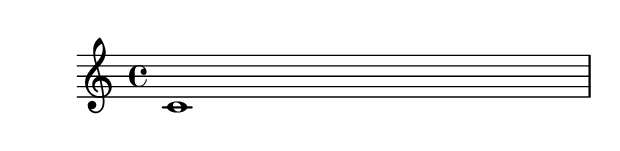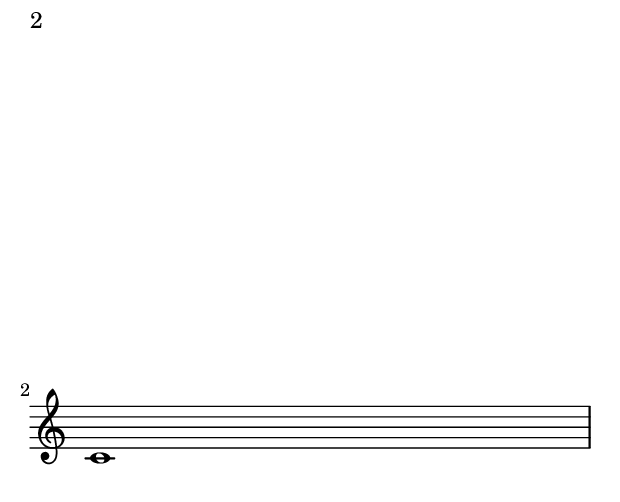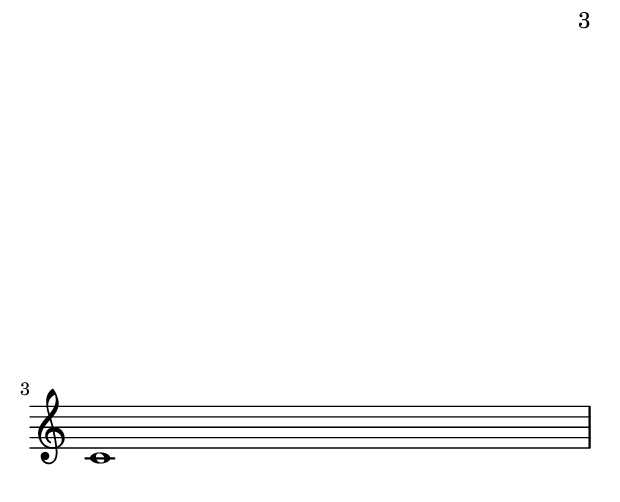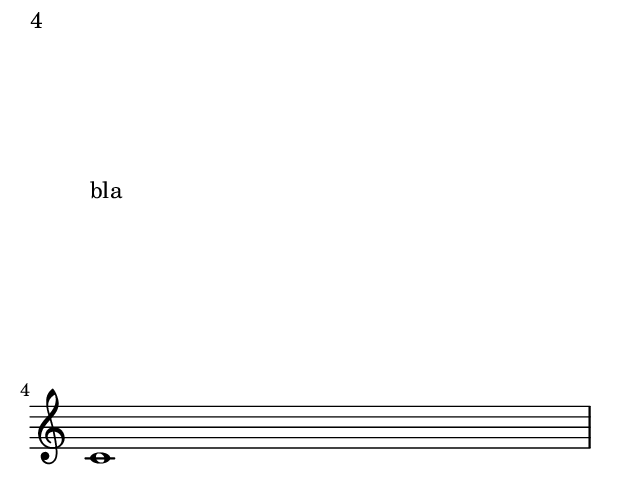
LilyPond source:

%% Generated by lilypond-book
%% Options: [exampleindent=10.16\mm,indent=0\mm,line-width=160\mm,paper-height=845.047\pt,paper-width=597.508\pt,papersize='(cons (* 597.508 pt) (* 845.047 pt))]
\include "lilypond-book-preamble.ly"


% ****************************************************************
% Start cut-&-pastable-section
% ****************************************************************

#(ly:set-option 'eps-box-padding 3.000000)



\paper {
  #(set-paper-size '(cons (* 597.508 pt) (* 845.047 pt)))
  indent = 0\mm
  line-width = 160\mm
  % offset the left padding, also add 1mm as lilypond creates cropped
  % images with a little space on the right
  line-width = #(- line-width (* mm  3.000000) (* mm 1))
}

\layout {
  
}




% ****************************************************************
% ly snippet:
% ****************************************************************
\sourcefilename "/lilypond-2.27.0/input/regression/page-top-space.ly"
\sourcefileline 0
\header {

  texidoc = "By setting @code{page-top-space,} the Y position of the
first system can be forced to be uniform."

}
\version "2.19.21"

#(set-default-paper-size "a6")

\book {
  \score {

    \relative {
      c'1\break\pageBreak
      c1\break\pageBreak
      c1
      \break\pageBreak
      \override TextScript.padding = #20
      c1^"bla"
    }
  }

  \paper {
    obsolete-page-top-space = 3 \cm
    top-system-spacing.basic-distance = #(/ obsolete-page-top-space staff-space)
  }
}




% ****************************************************************
% end ly snippet
% ****************************************************************
